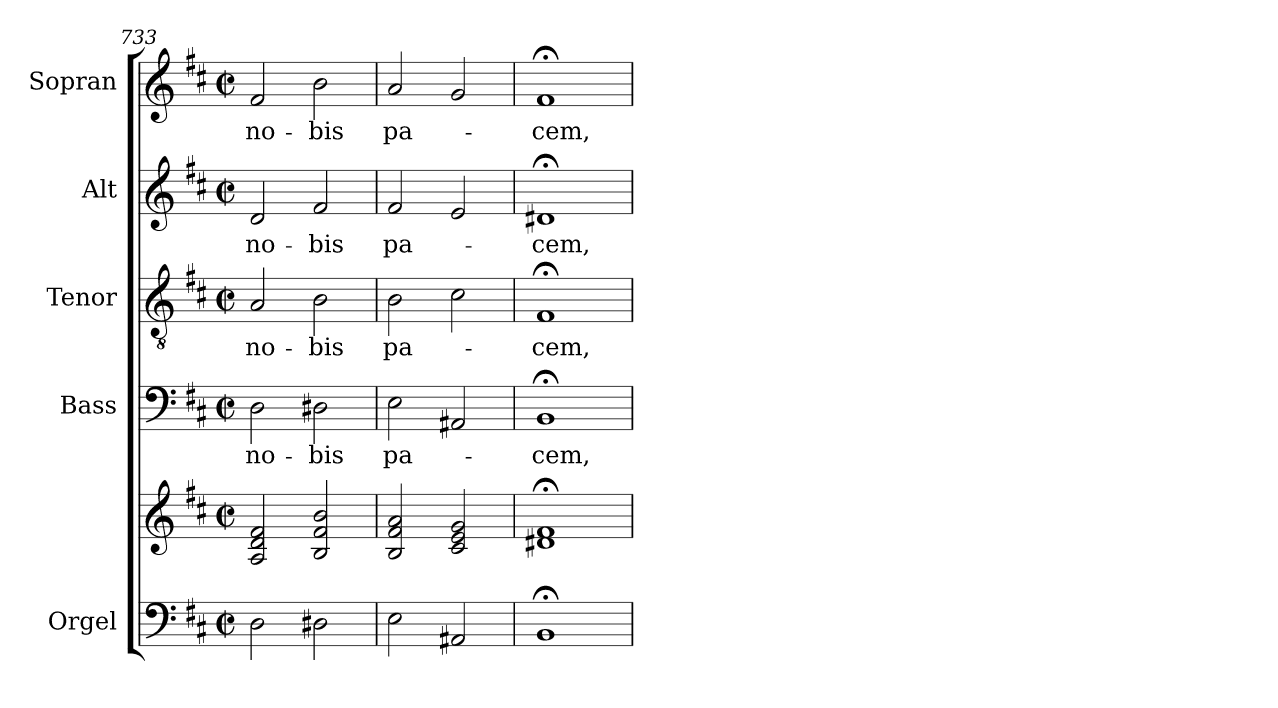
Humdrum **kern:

**kern	**kern	**kern	**text	**kern	**text	**kern	**text	**kern	**text
*part5	*part5	*part4	*part4	*part3	*part3	*part2	*part2	*part1	*part1
*staff6	*staff5	*staff4	*staff4	*staff3	*staff3	*staff2	*staff2	*staff1	*staff1
*I"Orgel	*	*I"Bass	*	*I"Tenor	*	*I"Alt	*	*I"Sopran	*
*I'Org.	*	*I'B.	*	*I'T.	*	*I'A.	*	*I'S.	*
*clefF4	*clefG2	*clefF4	*	*clefGv2	*	*clefG2	*	*clefG2	*
*k[f#c#]	*k[f#c#]	*k[f#c#]	*	*k[f#c#]	*	*k[f#c#]	*	*k[f#c#]	*
*D:	*D:	*D:	*	*D:	*	*D:	*	*D:	*
*M2/2	*M2/2	*M2/2	*	*M2/2	*	*M2/2	*	*M2/2	*
*met(c|)	*met(c|)	*met(c|)	*	*met(c|)	*	*met(c|)	*	*met(c|)	*
=733	=733	=733	=733	=733	=733	=733	=733	=733	=733
!	!	!	!LO:LY:b	!	!LO:LY:b	!	!LO:LY:b	!	!LO:LY:b
2D\	2A/ 2d/ 2f#/	2D\	no-	2A/	no-	2d/	no-	2f#/	no-
!	!	!	!LO:LY:b	!	!LO:LY:b	!	!LO:LY:b	!	!LO:LY:b
2D#X\	2B/ 2f#/ 2b/	2D#X\	-bis	2B\	-bis	2f#/	-bis	2b\	-bis
=734	=734	=734	=734	=734	=734	=734	=734	=734	=734
!	!	!	!LO:LY:b	!	!LO:LY:b	!	!LO:LY:b	!	!LO:LY:b
2E\	2B/ 2f#/ 2a/	2E\	pa-	2B\	pa-	2f#/	pa-	2a/	pa-
2AA#X/	2c#/ 2e/ 2g/	2AA#X/	.	2c#\	.	2e/	.	2g/	.
=735	=735	=735	=735	=735	=735	=735	=735	=735	=735
!	!	!	!LO:LY:b	!	!LO:LY:b	!	!LO:LY:b	!	!LO:LY:b
1BB;	1d#X;< 1f#;<	1BB;<	-cem,	1F#;<	-cem,	1d#X;<	-cem,	1f#;<	-cem,
=	=	=	=	=	=	=	=	=	=
*-	*-	*-	*-	*-	*-	*-	*-	*-	*-
